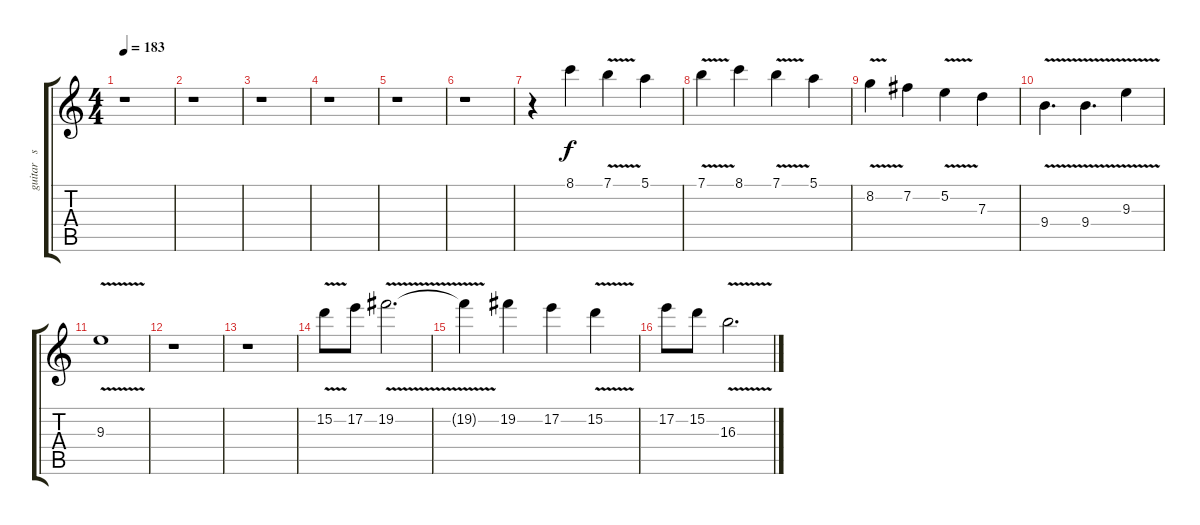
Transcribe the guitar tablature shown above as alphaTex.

\track ("guitar   solo    two" "guitar   s") {instrument overdrivenguitar}
\staff {score tabs}
\tuning (E4 B3 G3 D3 A2 E2) {hide}
\ts (4 4)
\tempo 183
\clef g2
\ks c
r.1{dy f} |
r.1 |
r.1 |
r.1 |
r.1 |
r.1 |
r.4 8.1.4 7.1{v}.4 5.1.4 |
7.1{v}.4 8.1.4 7.1{v}.4 5.1.4 |
8.2{v}.4 7.2.4 5.2{v}.4 7.3.4 |
9.4{v}.4{d} 9.4{v}.4{d} 9.3{v}.4 |
9.3{v}.1 |
r.1 |
r.1 |
15.2{v}.8 17.2.8 19.2{v}.2{d} |
19.2{t}.4 19.2.4 17.2.4 15.2{v}.4 |
17.2.8 15.2.8 16.3{v}.2{d}
